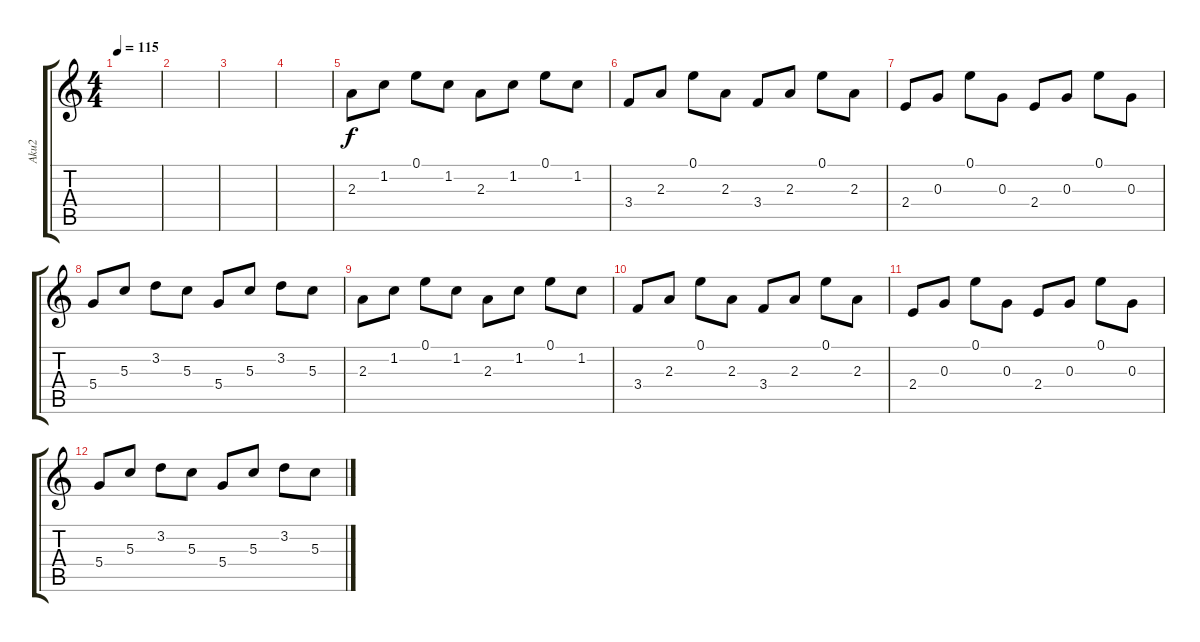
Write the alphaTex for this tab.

\track ("Aku2" "Aku2") {instrument acousticguitarsteel}
\staff {score tabs}
\tuning (E4 B3 G3 D3 A2 E2) {hide}
\ts (4 4)
\tempo 115
\clef g2
\ks c
|
|
|
|
2.3.8 1.2.8 0.1.8 1.2.8 2.3.8 1.2.8 0.1.8 1.2.8 |
3.4.8 2.3.8 0.1.8 2.3.8 3.4.8 2.3.8 0.1.8 2.3.8 |
2.4.8 0.3.8 0.1.8 0.3.8 2.4.8 0.3.8 0.1.8 0.3.8 |
5.4.8 5.3.8 3.2.8 5.3.8 5.4.8 5.3.8 3.2.8 5.3.8 |
2.3.8 1.2.8 0.1.8 1.2.8 2.3.8 1.2.8 0.1.8 1.2.8 |
3.4.8 2.3.8 0.1.8 2.3.8 3.4.8 2.3.8 0.1.8 2.3.8 |
2.4.8 0.3.8 0.1.8 0.3.8 2.4.8 0.3.8 0.1.8 0.3.8 |
5.4.8 5.3.8 3.2.8 5.3.8 5.4.8 5.3.8 3.2.8 5.3.8
